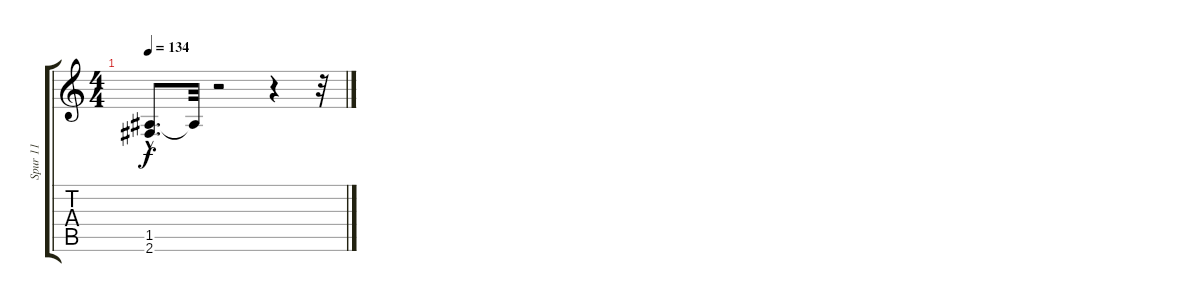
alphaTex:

\track ("Spur 11" "Spur 11") {instrument acousticguitarnylon}
\staff {score tabs}
\tuning (E4 B3 G3 D3 A2 E2) {hide}
\ts (4 4)
\tempo 134
\clef g2
\ks c
(1.5{hac t} 2.6{t}).8{d dy f} 1.5{t}.32 r.2 r.4 r.32
